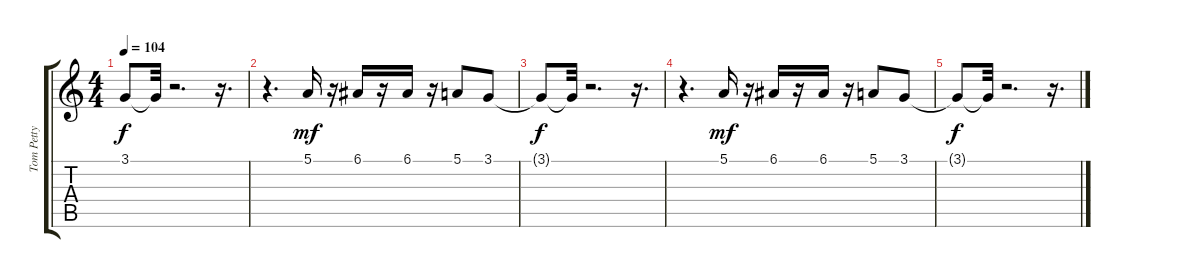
\track ("Tom Petty Voice" "Tom Petty ") {instrument fx5brightness}
\staff {score tabs}
\tuning (E4 B3 G3 D3 A2 E2) {hide}
\ts (4 4)
\tempo 104
\clef g2
\ks c
3.1{t}.8{dy f} 3.1{t}.32 r.2{d} r.16{d} |
r.4{d} 5.1.16{dy mf volume 3} r.16 6.1.16 r.16 6.1.16 r.16 5.1.8 3.1.8 |
3.1{t}.8{dy f} 3.1{t}.32 r.2{d} r.16{d} |
r.4{d} 5.1.16{dy mf volume 2} r.16 6.1.16 r.16 6.1.16 r.16 5.1.8 3.1.8 |
3.1{t}.8{dy f} 3.1{t}.32 r.2{d} r.16{d}
